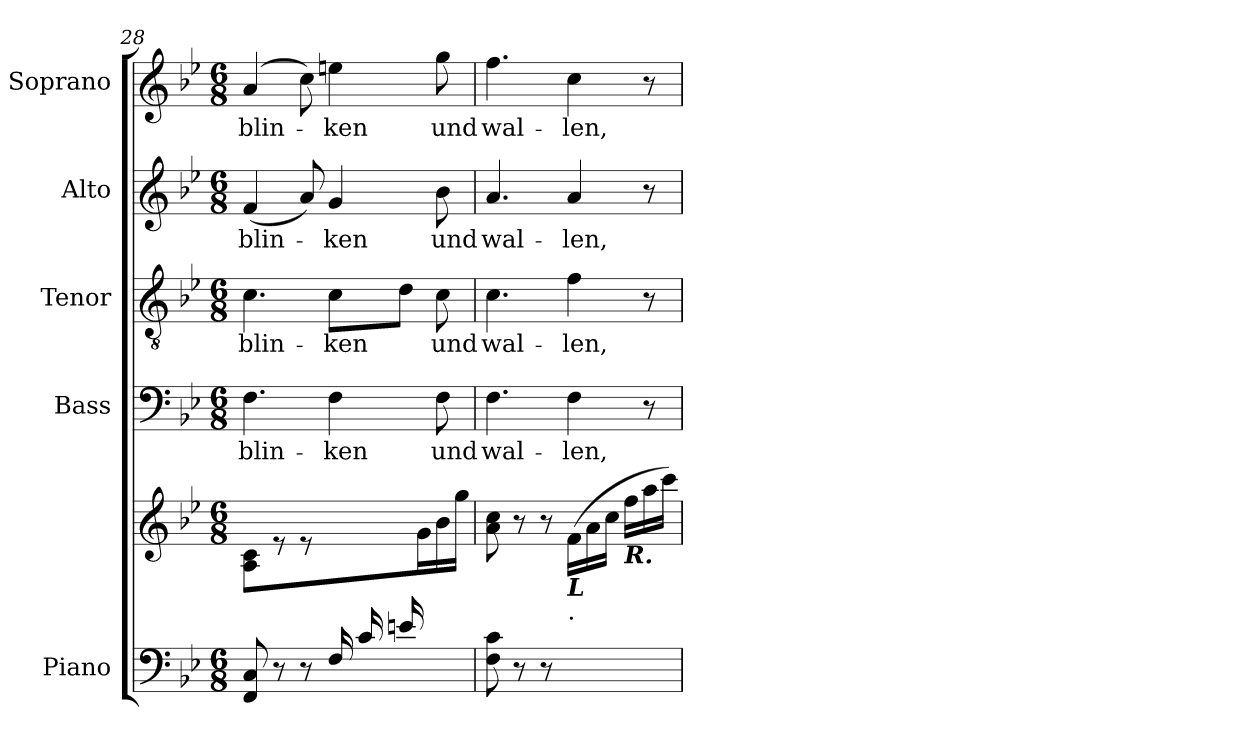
**kern	**kern	**kern	**text	**kern	**text	**kern	**text	**kern	**text
*part5	*part5	*part4	*part4	*part3	*part3	*part2	*part2	*part1	*part1
*staff6	*staff5	*staff4	*staff4	*staff3	*staff3	*staff2	*staff2	*staff1	*staff1
*I"Piano	*	*I"Bass	*	*I"Tenor	*	*I"Alto	*	*I"Soprano	*
*I'Pno	*	*	*	*	*	*	*	*	*
*clefF4	*clefG2	*clefF4	*	*clefGv2	*	*clefG2	*	*clefG2	*
*k[b-e-]	*k[b-e-]	*k[b-e-]	*	*k[b-e-]	*	*k[b-e-]	*	*k[b-e-]	*
*M6/8	*M6/8	*M6/8	*	*M6/8	*	*M6/8	*	*M6/8	*
=28	=28	=28	=28	=28	=28	=28	=28	=28	=28
*^	*	*	*	*	*	*	*	*	*
!	!	!	!	!LO:LY:b	!	!LO:LY:b	!	!LO:LY:b	!	!LO:LY:b
4.ryy	8FF/ 8C/	8A/ 8c/	4.F\	blin-	4.c\	blin-	(<4f/	blin-	(>4a/	blin-
.	8r	8r	.	.	.	.	.	.	.	.
.	8r	8r	.	.	.	.	8a/)	.	8cc\)	.
!	!	!	!	!LO:LY:b	!	!LO:LY:b	!	!LO:LY:b	!	!LO:LY:b
(>16F/LL	4.ryy	8.ryy	4F\	-ken	8c\L	-ken	4g/	-ken	4een\	-ken
16c/	.	.	.	.	.	.	.	.	.	.
16en/	.	.	.	.	8d\J	.	.	.	.	.
8.ryy	.	16g\	.	.	.	.	.	.	.	.
!	!	!	!	!LO:LY:b	!	!LO:LY:b	!	!LO:LY:b	!	!LO:LY:b
.	.	16b-\	8F\	und	8c\	und	8b-\	und	8gg\	und
.	.	16gg\JJ)	.	.	.	.	.	.	.	.
*v	*v	*	*	*	*	*	*	*	*	*
=29	=29	=29	=29	=29	=29	=29	=29	=29	=29
!	!	!	!LO:LY:b	!	!LO:LY:b	!	!LO:LY:b	!	!LO:LY:b
8F\ 8c\	8a\ 8cc\	4.F\	wal-	4.c\	wal-	4.a/	wal-	4.ff\	wal-
8r	8r	.	.	.	.	.	.	.	.
8r	8r	.	.	.	.	.	.	.	.
!	!LO:TX:b:Bi:t=L	!	!	!	!	!	!	!	!
!	!LO:TX:b:t=.	!	!	!	!	!	!	!	!
!	!	!	!LO:LY:b	!	!LO:LY:b	!	!LO:LY:b	!	!LO:LY:b
4.ryy	(>16f\LL	4F\	-len,	4f\	-len,	4a/	-len,	4cc\	-len,
.	16a\	.	.	.	.	.	.	.	.
.	16cc\JJ	.	.	.	.	.	.	.	.
!	!LO:TX:b:Bi:t=R.	!	!	!	!	!	!	!	!
.	16ff\LL	.	.	.	.	.	.	.	.
.	16aa\	8r	.	8r	.	8r	.	8r	.
.	16ccc\JJ)	.	.	.	.	.	.	.	.
=	=	=	=	=	=	=	=	=	=
*-	*-	*-	*-	*-	*-	*-	*-	*-	*-
